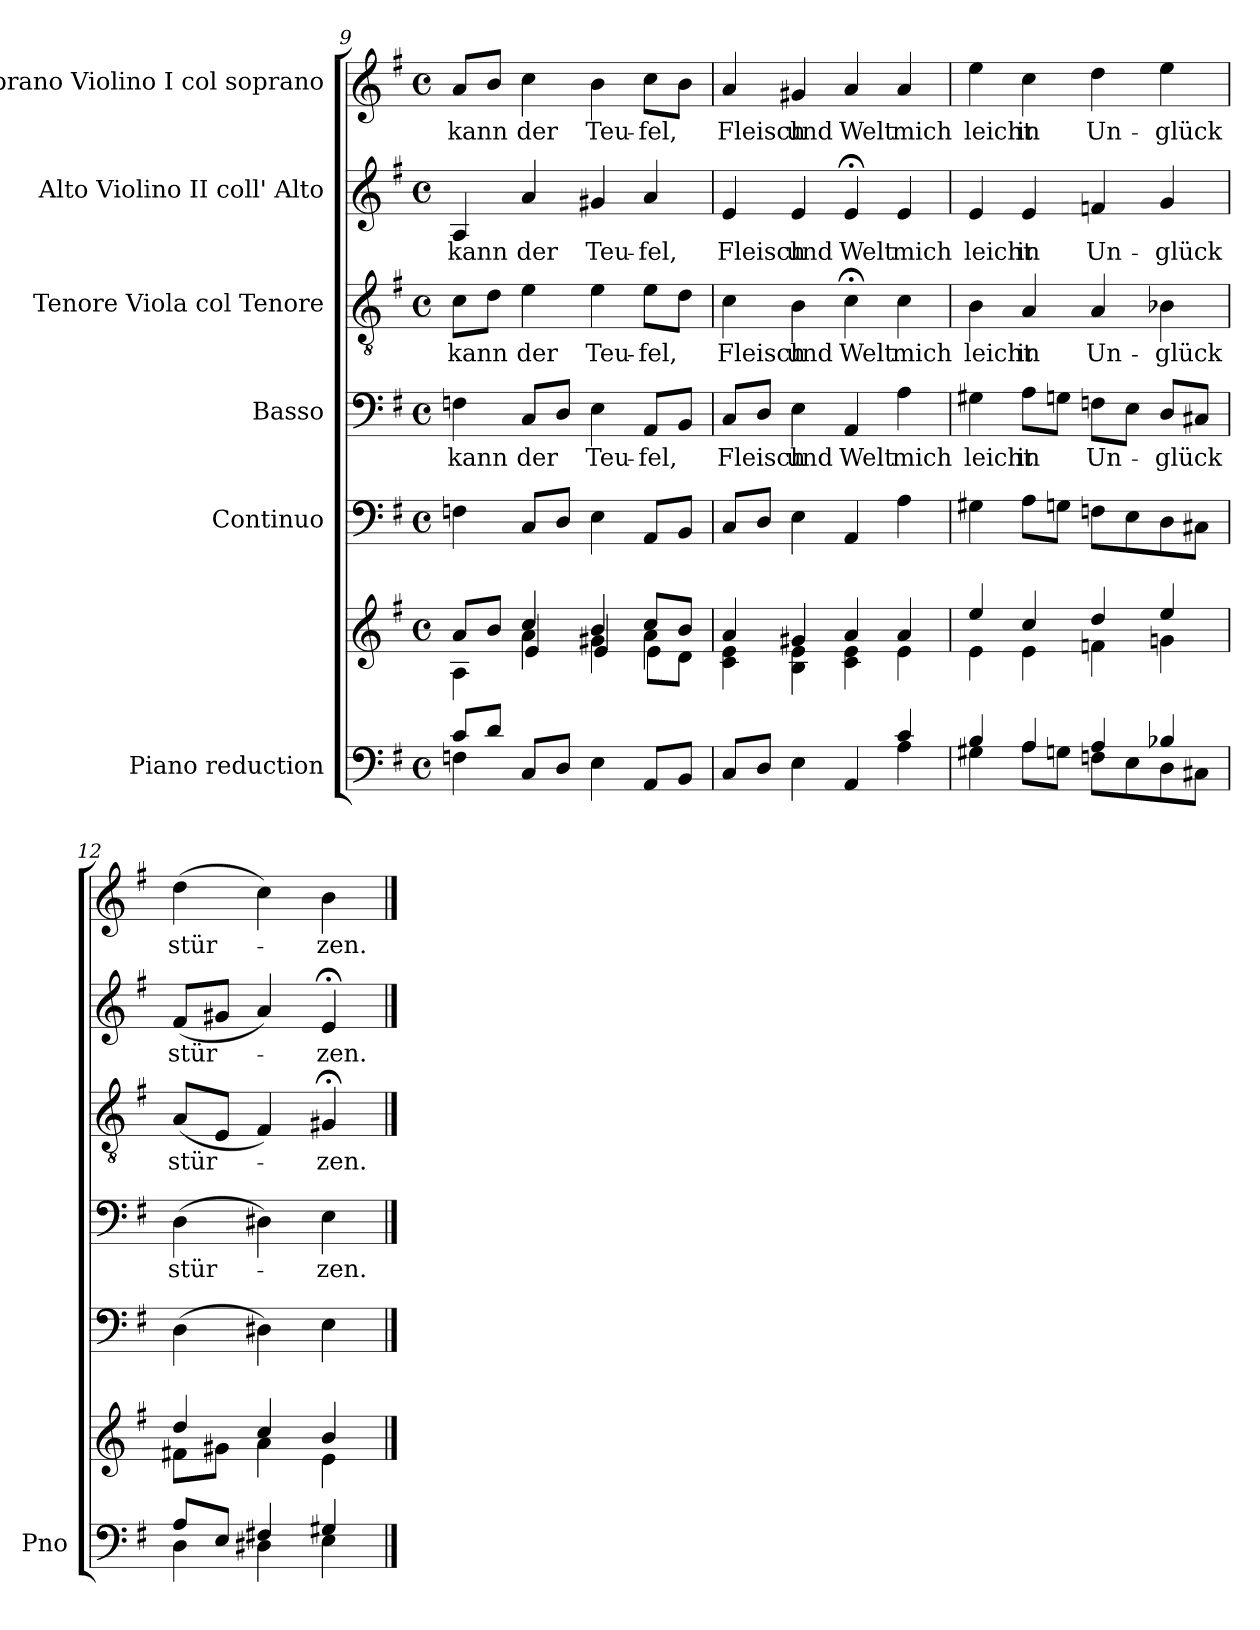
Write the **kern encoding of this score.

**kern	**kern	**kern	**kern	**text	**kern	**text	**kern	**text	**kern	**text
*part6	*part6	*part5	*part4	*part4	*part3	*part3	*part2	*part2	*part1	*part1
*staff7	*staff6	*staff5	*staff4	*staff4	*staff3	*staff3	*staff2	*staff2	*staff1	*staff1
*I"Piano reduction	*	*I"Continuo	*I"Basso	*	*I"Tenore Viola col Tenore	*	*I"Alto Violino II coll' Alto	*	*I"Soprano Violino I col soprano	*
*I'Pno	*	*	*	*	*	*	*	*	*	*
*clefF4	*clefG2	*clefF4	*clefF4	*	*clefGv2	*	*clefG2	*	*clefG2	*
*k[f#]	*k[f#]	*k[f#]	*k[f#]	*	*k[f#]	*	*k[f#]	*	*k[f#]	*
*M4/4	*M4/4	*M4/4	*M4/4	*	*M4/4	*	*M4/4	*	*M4/4	*
*met(c)	*met(c)	*met(c)	*met(c)	*	*met(c)	*	*met(c)	*	*met(c)	*
=9	=9	=9	=9	=9	=9	=9	=9	=9	=9	=9
*^	*^	*	*	*	*	*	*	*	*	*
*	*	*	*^	*	*	*	*	*	*	*	*	*
!	!	!	!	!	!	!	!LO:LY:b	!	!LO:LY:b	!	!LO:LY:b	!	!LO:LY:b
8c/L	4Fn\	8a/L	4A\	4ryy	4Fn\	4Fn\	kann	8c\L	kann	4A/	kann	8a/L	kann
8d/J	.	8b/J	.	.	.	.	.	8d\J	.	.	.	8b/J	.
!	!	!	!	!	!	!	!LO:LY:b	!	!LO:LY:b	!	!LO:LY:b	!	!LO:LY:b
2.ryy	8C/L	4cc/	4a\	4e/	8C/L	8C/L	der	4e\	der	4a/	der	4cc\	der
.	8D/J	.	.	.	8D/J	8D/J	.	.	.	.	.	.	.
!	!	!	!	!	!	!	!LO:LY:b	!	!LO:LY:b	!	!LO:LY:b	!	!LO:LY:b
.	4E\	4b/	4g#X\	4e/	4E\	4E\	Teu-	4e\	Teu-	4g#X/	Teu-	4b\	Teu-
!	!	!	!	!	!	!	!LO:LY:b	!	!LO:LY:b	!	!LO:LY:b	!	!LO:LY:b
.	8AA/L	8cc/L	4a\	8e\L	8AA/L	8AA/L	-fel,	8e\L	-fel,	4a/	-fel,	8cc\L	-fel,
.	8BB/J	8b/J	.	8d\J	8BB/J	8BB/J	.	8d\J	.	.	.	8b\J	.
=10	=10	=10	=10	=10	=10	=10	=10	=10	=10	=10	=10	=10	=10
!	!	!	!	!	!	!	!LO:LY:b	!	!LO:LY:b	!	!LO:LY:b	!	!LO:LY:b
*	*	*	*v	*v	*	*	*	*	*	*	*	*	*
8C/L	2ryy	4a/	4c\ 4e\	8C/L	8C/L	Fleisch	4c\	Fleisch	4e/	Fleisch	4a/	Fleisch
8D/J	.	.	.	8D/J	8D/J	.	.	.	.	.	.	.
!	!	!	!	!	!	!LO:LY:b	!	!LO:LY:b	!	!LO:LY:b	!	!LO:LY:b
4E\	.	4g#X/	4B\ 4e\	4E\	4E\	und	4B\	und	4e/	und	4g#X/	und
!	!	!	!	!	!	!LO:LY:b	!	!LO:LY:b	!	!LO:LY:b	!	!LO:LY:b
4AA</	4ryy	4a>/	4c\ 4e\	4AA>/	4AA>/	Welt	4c;<\	Welt	4e;</	Welt	4a>/	Welt
!	!	!	!	!	!	!LO:LY:b	!	!LO:LY:b	!	!LO:LY:b	!	!LO:LY:b
4c/	4A\	4a/	4e\	4A\	4A\	mich	4c\	mich	4e/	mich	4a/	mich
=11	=11	=11	=11	=11	=11	=11	=11	=11	=11	=11	=11	=11
!	!	!	!	!	!	!LO:LY:b	!	!LO:LY:b	!	!LO:LY:b	!	!LO:LY:b
4B/	4G#X\	4ee/	4e\	4G#X\	4G#X\	leicht	4B\	leicht	4e/	leicht	4ee\	leicht
!	!	!	!	!	!	!LO:LY:b	!	!LO:LY:b	!	!LO:LY:b	!	!LO:LY:b
4A/	8A\L	4cc/	4e\	8A\L	8A\L	in	4A/	in	4e/	in	4cc\	in
.	8Gn\J	.	.	8Gn\J	8Gn\J	.	.	.	.	.	.	.
!	!	!	!	!	!	!LO:LY:b	!	!LO:LY:b	!	!LO:LY:b	!	!LO:LY:b
4A/	8Fn\L	4dd/	4fn\	8Fn\L	8Fn\L	Un-	4A/	Un-	4fn/	Un-	4dd\	Un-
.	8E\	.	.	8E\	8E\J	.	.	.	.	.	.	.
!	!	!	!	!	!	!LO:LY:b	!	!LO:LY:b	!	!LO:LY:b	!	!LO:LY:b
4B-X/	8D\	4ee/	4gn\	8D\	8D/L	-glück	4B-X\	-glück	4g/	-glück	4ee\	-glück
.	8C#X\J	.	.	8C#X\J	8C#X/J	.	.	.	.	.	.	.
=12	=12	=12	=12	=12	=12	=12	=12	=12	=12	=12	=12	=12
!	!	!	!	!	!	!LO:LY:b	!	!LO:LY:b	!	!LO:LY:b	!	!LO:LY:b
8A/L	4D\	4dd/	8f#X\L	(4D\	(4D\	stür-	(8A/L	stür-	(8f#/L	stür-	(4dd\	stür-
8E/J	.	.	8g#X\J	.	.	.	8E/J	.	8g#X/J	.	.	.
4F#X/	4D#X\	4cc/	4a\	4D#X\)	4D#X\)	.	4F#/)	.	4a/)	.	4cc\)	.
!	!	!	!	!	!	!LO:LY:b	!	!LO:LY:b	!	!LO:LY:b	!	!LO:LY:b
4G#X/	4E<\	4b>/	4e\	4E>\	4E>\	-zen.	4G#X;</	-zen.	4e;</	-zen.	4b>\	-zen.
*v	*v	*	*	*	*	*	*	*	*	*	*	*
*	*v	*v	*	*	*	*	*	*	*	*	*
==	==	==	==	==	==	==	==	==	==	==
*-	*-	*-	*-	*-	*-	*-	*-	*-	*-	*-
